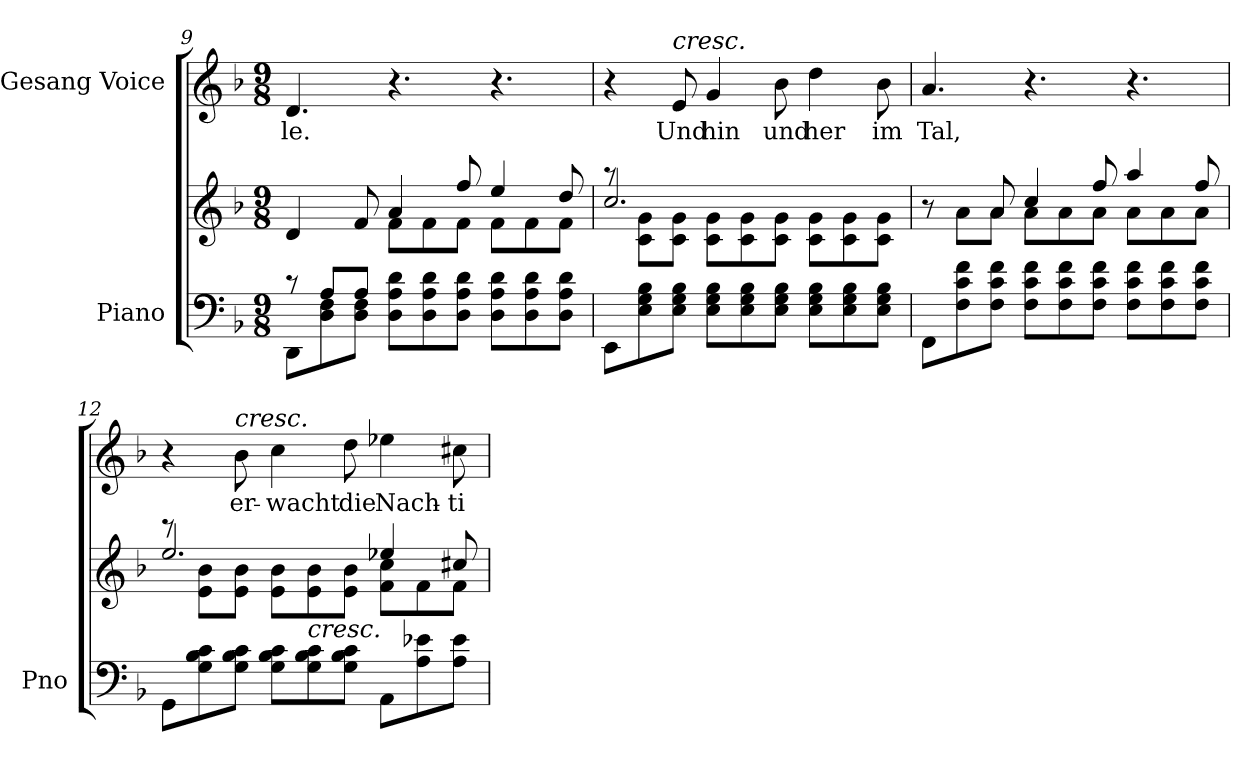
**kern	**kern	**kern	**text
*part2	*part2	*part1	*part1
*staff3	*staff2	*staff1	*staff1
*I"Piano	*	*I"Gesang Voice	*
*I'Pno	*	*	*
*clefF4	*clefG2	*clefG2	*
*k[b-]	*k[b-]	*k[b-]	*
*M9/8	*M9/8	*M9/8	*
=9	=9	=9	=9
*^	*^	*	*
8r	8DD\L	4d/	4.ryy	4.d/	-le.
8A/L	8D\ 8F\	.	.	.	.
8A/J	8D\ 8F\J	8f/	.	.	.
8D\ 8A\ 8d\L	2.ryy	4a/	8f\L	4.r	.
8D\ 8A\ 8d\	.	.	8f\	.	.
8D\ 8A\ 8d\J	.	8ff/	8f\J	.	.
8D\ 8A\ 8d\L	.	4ee/	8f\L	4.r	.
8D\ 8A\ 8d\	.	.	8f\	.	.
8D\ 8A\ 8d\J	.	8dd/	8f\J	.	.
*v	*v	*	*	*	*
=10	=10	=10	=10	=10
8EE\L	8r	2.cc/	4r	.
8E\ 8G\ 8B-\	8c\ 8g\L	.	.	.
!	!	!	!LO:TX:a:i:t=cresc.	!
8E\ 8G\ 8B-\J	8c\ 8g\J	.	8e/	Und
8E\ 8G\ 8B-\L	8c\ 8g\L	.	4g/	hin
8E\ 8G\ 8B-\	8c\ 8g\	.	.	.
8E\ 8G\ 8B-\J	8c\ 8g\J	.	8b-\	und
8E\ 8G\ 8B-\L	8c\ 8g\L	4.ryy	4dd\	her
8E\ 8G\ 8B-\	8c\ 8g\	.	.	.
8E\ 8G\ 8B-\J	8c\ 8g\J	.	8b-\	im
=11	=11	=11	=11	=11
8FF\L	8r	4ryy	4.a/	Tal,
8F\ 8c\ 8f\	8a\L	.	.	.
8F\ 8c\ 8f\J	8a\J	8a/	.	.
8F\ 8c\ 8f\L	8a\L	4cc/	4.r	.
8F\ 8c\ 8f\	8a\	.	.	.
8F\ 8c\ 8f\J	8a\J	8ff/	.	.
8F\ 8c\ 8f\L	8a\L	4aa/	4.r	.
8F\ 8c\ 8f\	8a\	.	.	.
8F\ 8c\ 8f\J	8a\J	8ff/	.	.
=12	=12	=12	=12	=12
8GG\L	8r	2.ee/	4r	.
8G\ 8B-\ 8c\	8e\ 8b-\L	.	.	.
!	!	!	!LO:TX:a:i:t=cresc.	!
8G\ 8B-\ 8c\J	8e\ 8b-\J	.	8b-\	er-
8G\ 8B-\ 8c\L	8e\ 8b-\L	.	4cc\	-wacht
!	!LO:TX:b:i:t=cresc.	!	!	!
8G\ 8B-\ 8c\	8e\ 8b-\	.	.	.
8G\ 8B-\ 8c\J	8e\ 8b-\J	.	8dd\	die
8AA\L	8f\ 8cc\L	4ee-X/	4ee-X\	Nach-
8A\ 8e-X\	8f\	.	.	.
8A\ 8e-\J	8f\J	8cc#X/	8cc#X\	-ti-
*	*v	*v	*	*
=	=	=	=
*-	*-	*-	*-
